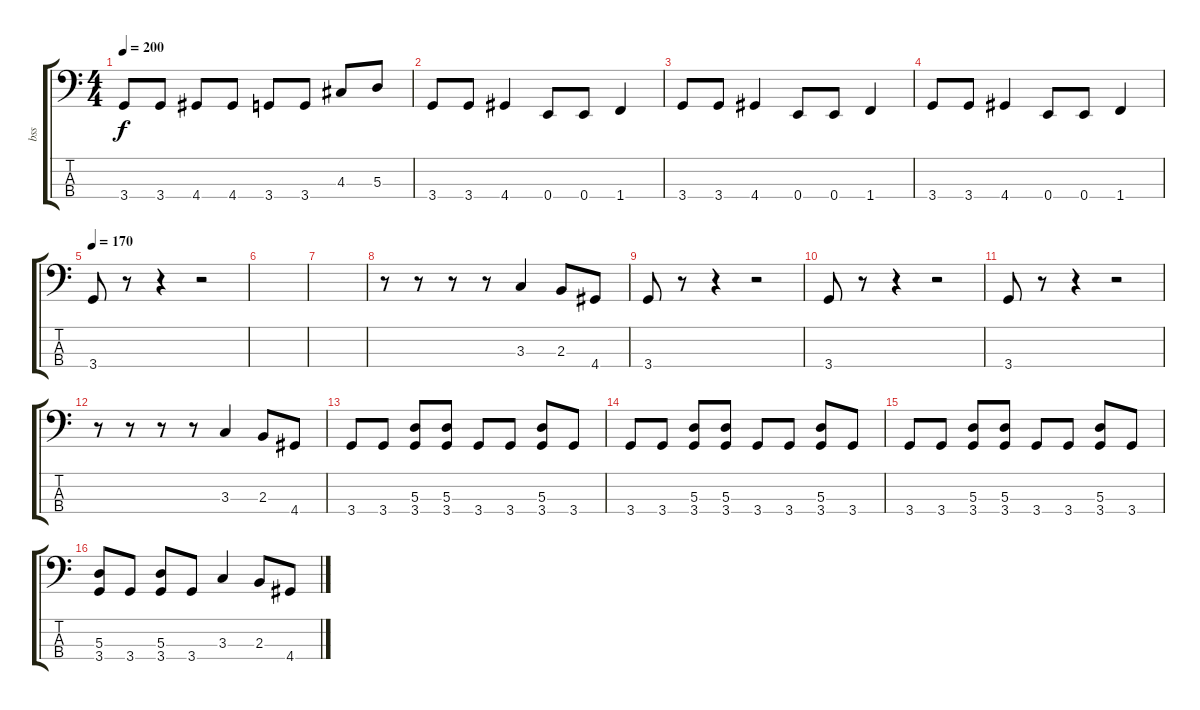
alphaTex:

\track ("bss" "bss") {instrument electricbasspick}
\staff {score tabs}
\tuning (G2 D2 A1 E1) {hide}
\ts (4 4)
\tempo 200
\clef f4
\ks c
3.4.8{dy f} 3.4.8 4.4.8 4.4.8 3.4.8 3.4.8 4.3.8 5.3.8 |
3.4.8 3.4.8 4.4.4 0.4.8 0.4.8 1.4.4 |
3.4.8 3.4.8 4.4.4 0.4.8 0.4.8 1.4.4 |
3.4.8 3.4.8 4.4.4 0.4.8 0.4.8 1.4.4 |
\tempo 170
3.4.8 r.8 r.4 r.2 |
|
|
r.8 r.8 r.8 r.8 3.3.4 2.3.8 4.4.8 |
3.4.8 r.8 r.4 r.2 |
3.4.8 r.8 r.4 r.2 |
3.4.8 r.8 r.4 r.2 |
r.8 r.8 r.8 r.8 3.3.4 2.3.8 4.4.8 |
3.4.8 3.4.8 (5.3 3.4).8 (5.3 3.4).8 3.4.8 3.4.8 (5.3 3.4).8 3.4.8 |
3.4.8 3.4.8 (5.3 3.4).8 (5.3 3.4).8 3.4.8 3.4.8 (5.3 3.4).8 3.4.8 |
3.4.8 3.4.8 (5.3 3.4).8 (5.3 3.4).8 3.4.8 3.4.8 (5.3 3.4).8 3.4.8 |
(5.3 3.4).8 3.4.8 (5.3 3.4).8 3.4.8 3.3.4 2.3.8 4.4.8
